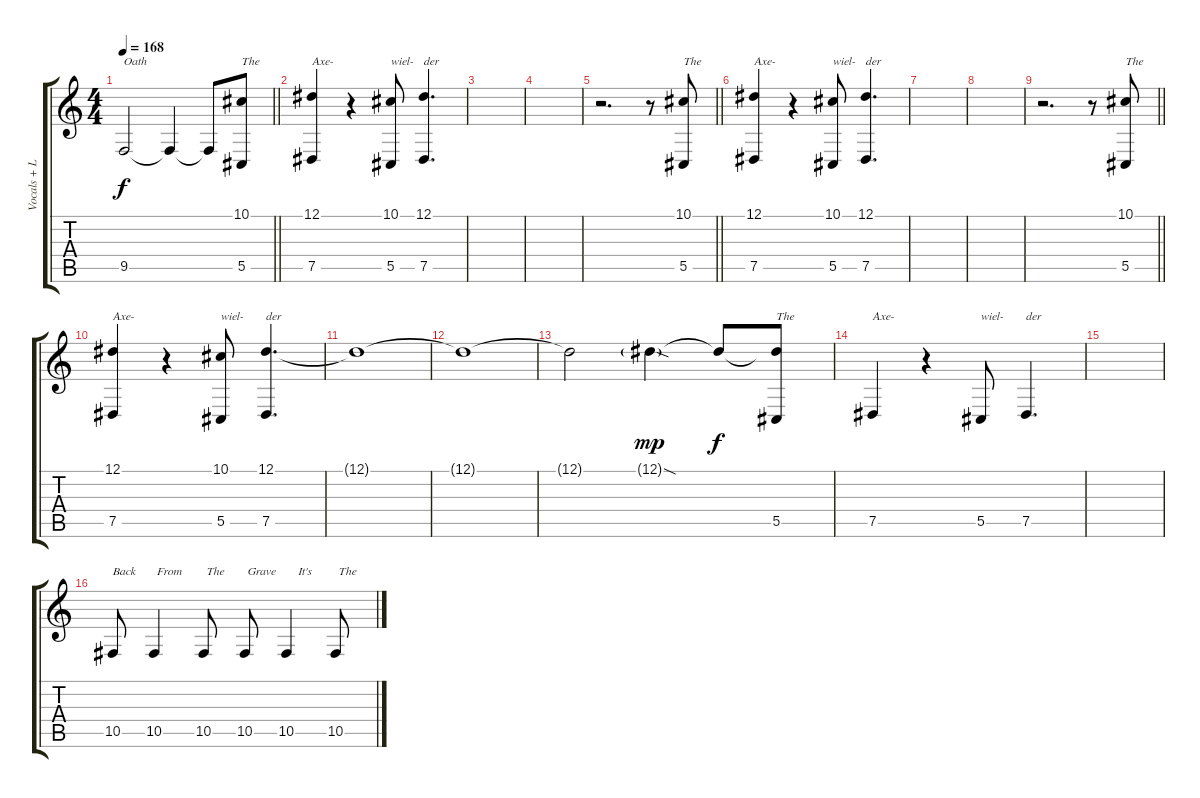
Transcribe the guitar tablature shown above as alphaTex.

\track ("Vocals + Lyrics" "Vocals + L") {instrument lead1square}
\staff {score tabs}
\tuning (Eb4 Bb3 Gb3 Db3 Ab2 Eb2) {hide}
\ts (4 4)
\tempo 168
\clef g2
\barLineRight lightlight
\ks c
9.5.2{txt "Oath" dy f} 9.5{t}.4 9.5{t}.8 (10.1 5.5).8{txt "The"} |
(12.1 7.5).4{txt "Axe-"} r.4 (10.1 5.5).8{txt "wiel-"} (12.1 7.5).4{d txt "der"} |
|
|
\barLineRight lightlight
r.2{d} r.8 (10.1 5.5).8{txt "The"} |
(12.1 7.5).4{txt "Axe-"} r.4 (10.1 5.5).8{txt "wiel-"} (12.1 7.5).4{d txt "der"} |
|
|
\barLineRight lightlight
r.2{d} r.8 (10.1 5.5).8{txt "The"} |
(12.1 7.5).4{txt "Axe-"} r.4 (10.1 5.5).8{txt "wiel-"} (12.1 7.5).4{d txt "der"} |
12.1{t}.1 |
12.1{t}.1 |
12.1{t}.2 12.1{sod g}.4{dy mp} 12.1{t}.8{dy f} (12.1{t} 5.5).8{txt "The"} |
7.5.4{txt "Axe-"} r.4 5.5.8{txt "wiel-"} 7.5.4{d txt "der"} |
|
10.5.8{txt "Back"} 10.5.4{txt " From"} 10.5.8{txt " The"} 10.5.8{txt " Grave"} 10.5.4{txt "    It's"} 10.5.8{txt " The"}
